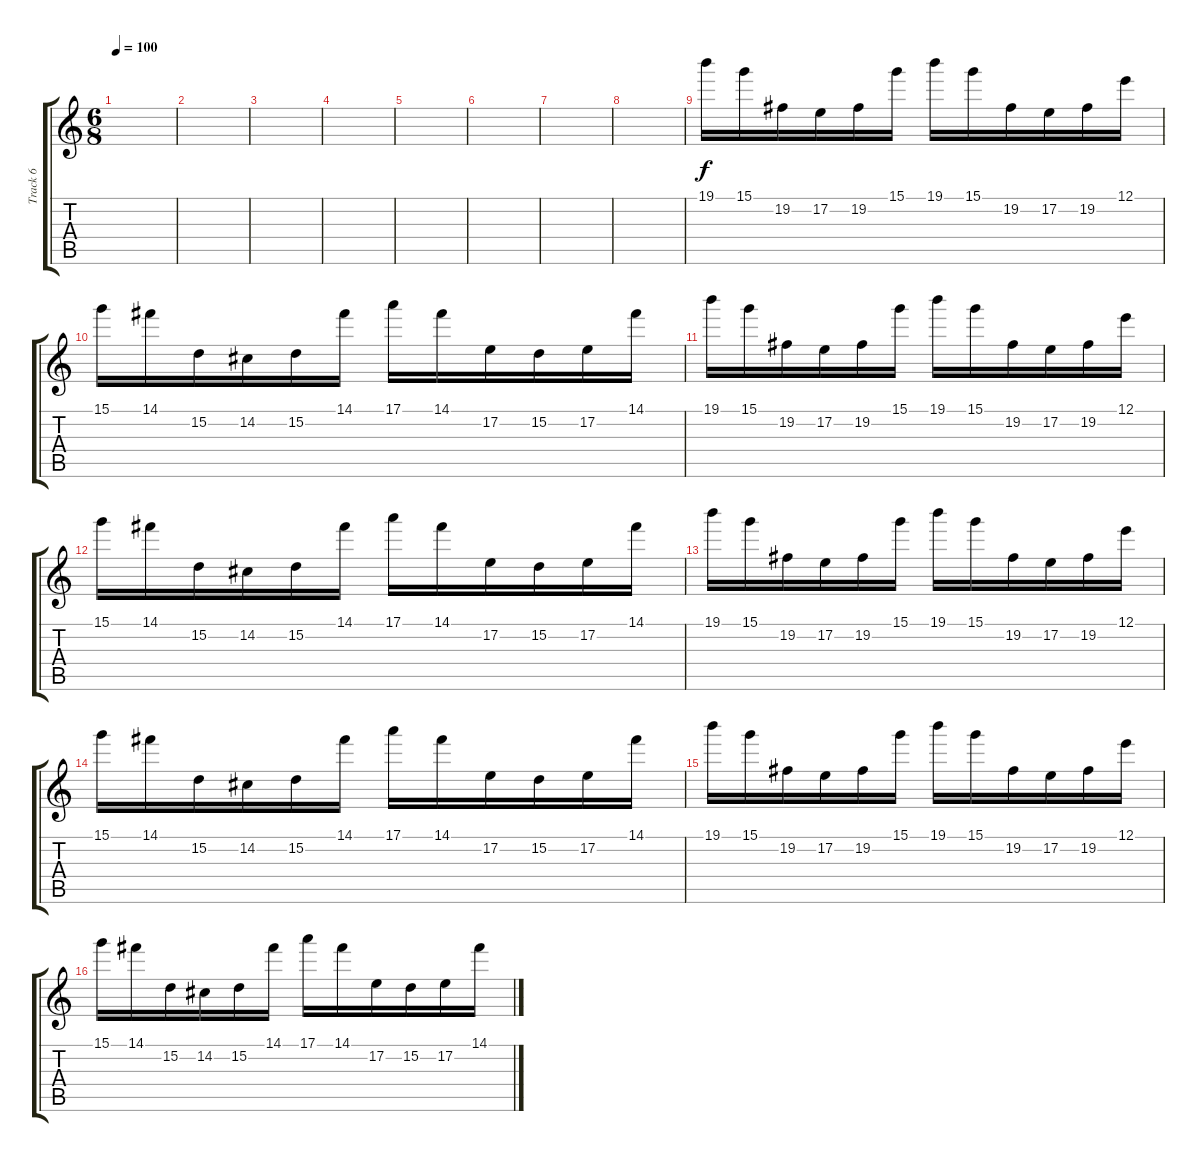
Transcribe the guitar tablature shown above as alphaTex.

\track ("Track 6" "Track 6") {instrument orchestralharp}
\staff {score tabs}
\tuning (E5 B3 G3 D3 A2 E2) {hide}
\ts (6 8)
\tempo 100
\clef g2
\ks c
|
|
|
|
|
|
|
|
19.1.16 15.1.16 19.2.16 17.2.16 19.2.16 15.1.16 19.1.16 15.1.16 19.2.16 17.2.16 19.2.16 12.1.16 |
15.1.16 14.1.16 15.2.16 14.2.16 15.2.16 14.1.16 17.1.16 14.1.16 17.2.16 15.2.16 17.2.16 14.1.16 |
19.1.16 15.1.16 19.2.16 17.2.16 19.2.16 15.1.16 19.1.16 15.1.16 19.2.16 17.2.16 19.2.16 12.1.16 |
15.1.16 14.1.16 15.2.16 14.2.16 15.2.16 14.1.16 17.1.16 14.1.16 17.2.16 15.2.16 17.2.16 14.1.16 |
19.1.16 15.1.16 19.2.16 17.2.16 19.2.16 15.1.16 19.1.16 15.1.16 19.2.16 17.2.16 19.2.16 12.1.16 |
15.1.16 14.1.16 15.2.16 14.2.16 15.2.16 14.1.16 17.1.16 14.1.16 17.2.16 15.2.16 17.2.16 14.1.16 |
19.1.16 15.1.16 19.2.16 17.2.16 19.2.16 15.1.16 19.1.16 15.1.16 19.2.16 17.2.16 19.2.16 12.1.16 |
15.1.16 14.1.16 15.2.16 14.2.16 15.2.16 14.1.16 17.1.16 14.1.16 17.2.16 15.2.16 17.2.16 14.1.16
